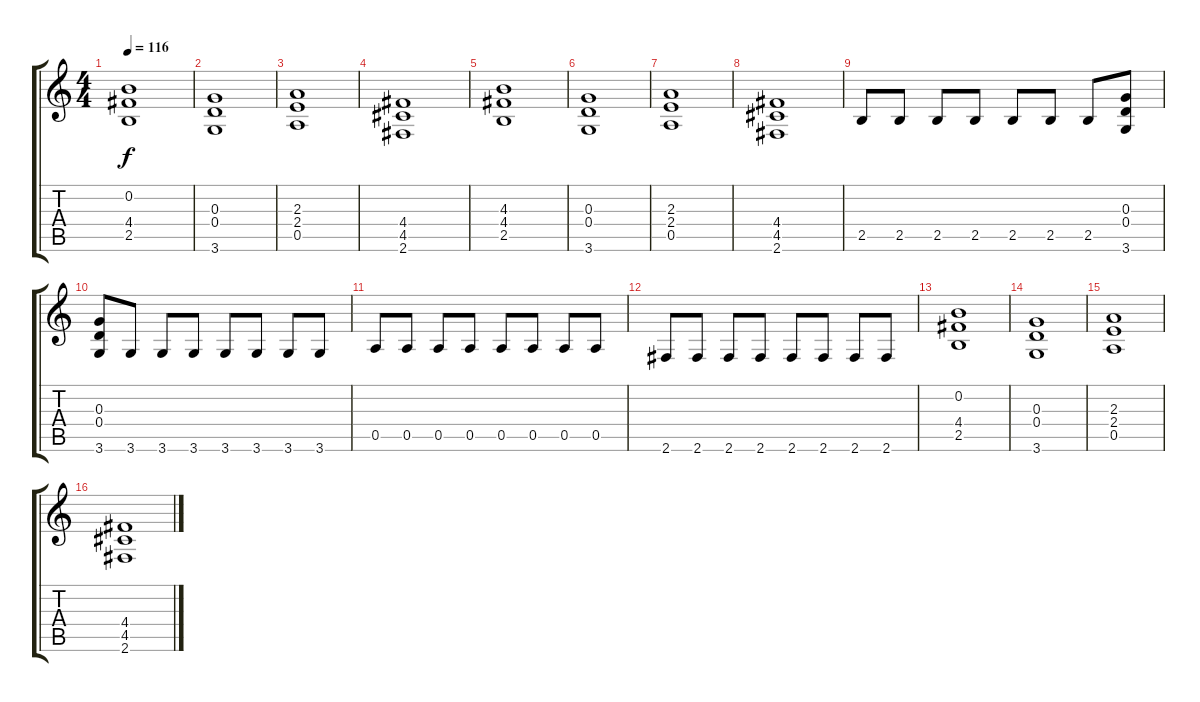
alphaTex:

\track "" {instrument overdrivenguitar}
\staff {score tabs}
\tuning (E4 B3 G3 D3 A2 E2) {hide}
\ts (4 4)
\tempo 116
\clef g2
\ks c
(0.2 4.4 2.5).1{dy f} |
(0.3 0.4 3.6).1 |
(2.3 2.4 0.5).1 |
(4.4 4.5 2.6).1 |
(4.3 4.4 2.5).1 |
(0.3 0.4 3.6).1 |
(2.3 2.4 0.5).1 |
(4.4 4.5 2.6).1 |
2.5.8 2.5.8 2.5.8 2.5.8 2.5.8 2.5.8 2.5.8 (0.3 0.4 3.6).8 |
(0.3 0.4 3.6).8 3.6.8 3.6.8 3.6.8 3.6.8 3.6.8 3.6.8 3.6.8 |
0.5.8 0.5.8 0.5.8 0.5.8 0.5.8 0.5.8 0.5.8 0.5.8 |
2.6.8 2.6.8 2.6.8 2.6.8 2.6.8 2.6.8 2.6.8 2.6.8 |
(0.2 4.4 2.5).1 |
(0.3 0.4 3.6).1 |
(2.3 2.4 0.5).1 |
(4.4 4.5 2.6).1
